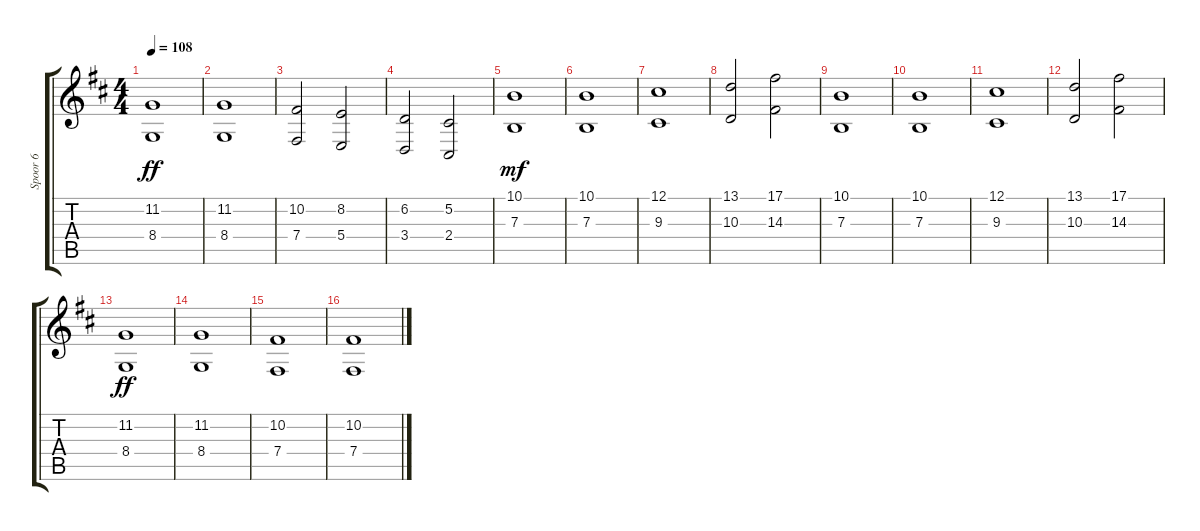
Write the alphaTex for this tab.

\track ("Spoor 6" "Spoor 6") {instrument choiraahs}
\staff {score tabs}
\tuning (Db4 Ab3 E3 B2 Gb2 B1) {hide}
\ts (4 4)
\tempo 108
\clef g2
\ks d
(11.2 8.4).1{dy ff} |
(11.2 8.4).1 |
(10.2 7.4).2 (8.2 5.4).2 |
(6.2 3.4).2 (5.2 2.4).2 |
(10.1 7.3).1{dy mf} |
(10.1 7.3).1 |
(12.1 9.3).1 |
(13.1 10.3).2 (17.1 14.3).2 |
(10.1 7.3).1 |
(10.1 7.3).1 |
(12.1 9.3).1 |
(13.1 10.3).2 (17.1 14.3).2 |
(11.2 8.4).1{dy ff} |
(11.2 8.4).1 |
(10.2 7.4).1 |
(10.2 7.4).1
